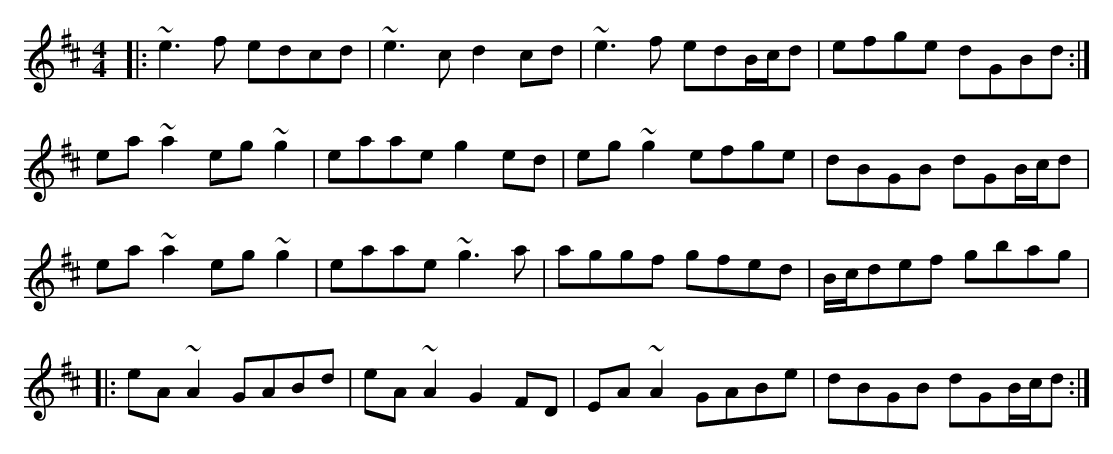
X:1
M:4/4
K:Amix
|:~e3f edcd|~e3c d2cd|~e3f edB/c/d|efge dGBd:|
ea~a2 eg~g2|eaae g2ed|eg~g2 efge|dBGB dGB/c/d|
ea~a2 eg~g2|eaae ~g3a|aggf gfed|B/c/def gbag|
|:eA~A2 GABd|eA~A2 G2FD|EA~A2 GABe|dBGB dGB/c/d:|
